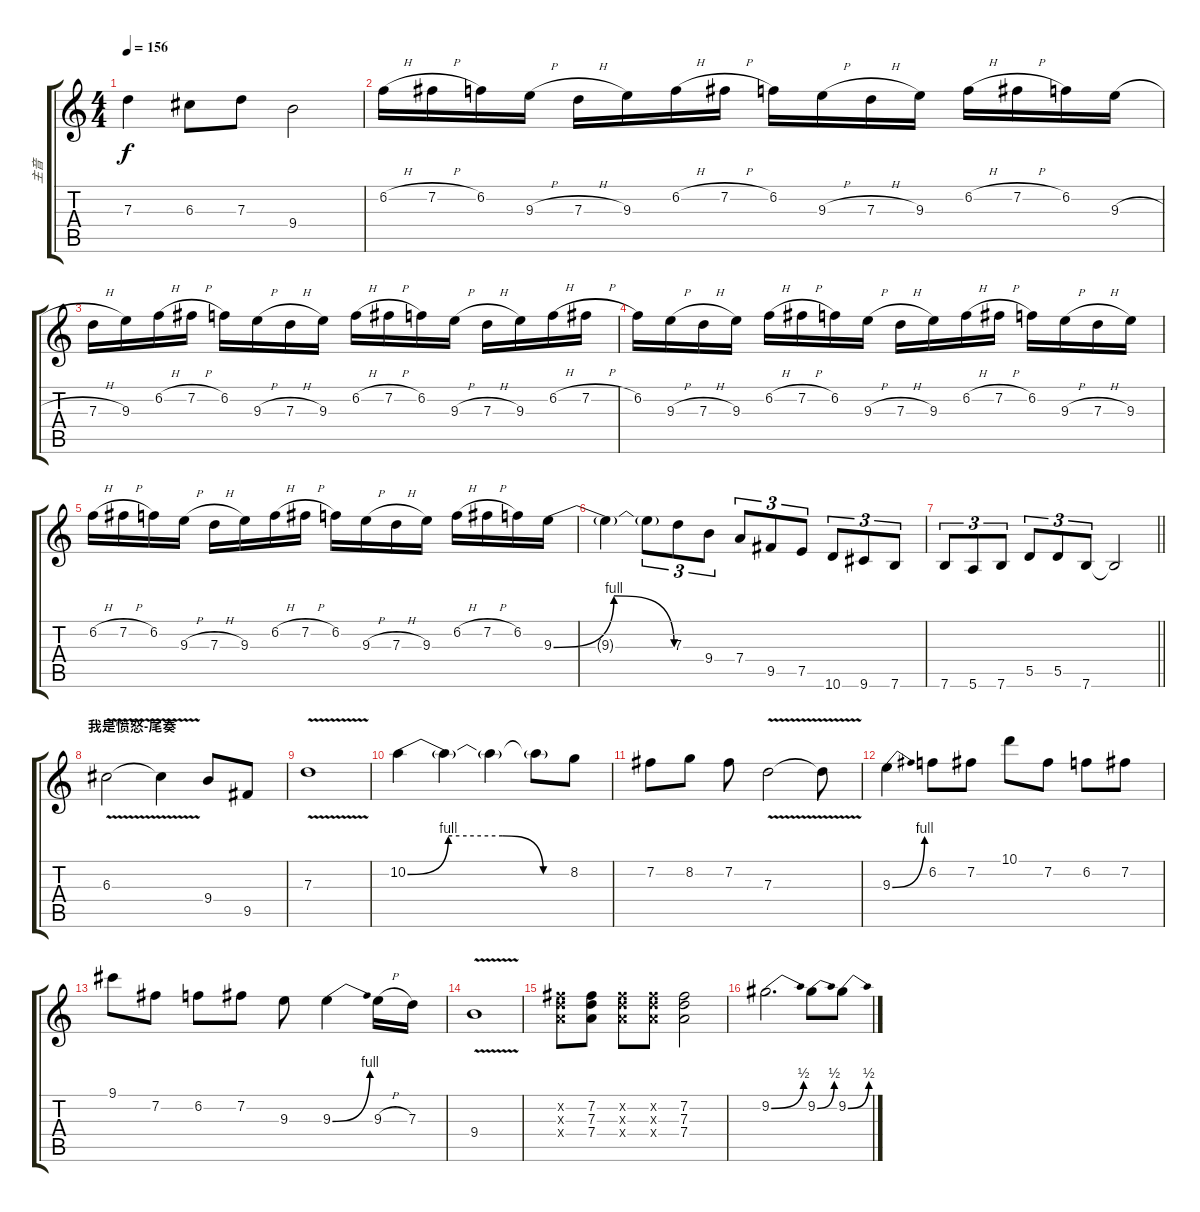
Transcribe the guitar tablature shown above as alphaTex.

\track ("主音" "主音") {instrument overdrivenguitar}
\staff {score tabs}
\tuning (E4 B3 G3 D3 A2 E2) {hide}
\ts (4 4)
\tempo 156
\clef g2
\ks c
7.3.4{dy f} 6.3.8 7.3.8 9.4.2 |
6.2{h}.16 7.2{h}.16 6.2.16 9.3{h}.16 7.3{h}.16 9.3.16 6.2{h}.16 7.2{h}.16 6.2.16 9.3{h}.16 7.3{h}.16 9.3.16 6.2{h}.16 7.2{h}.16 6.2.16 9.3{h}.16 |
7.3{h}.16 9.3.16 6.2{h}.16 7.2{h}.16 6.2.16 9.3{h}.16 7.3{h}.16 9.3.16 6.2{h}.16 7.2{h}.16 6.2.16 9.3{h}.16 7.3{h}.16 9.3.16 6.2{h}.16 7.2{h}.16 |
6.2.16 9.3{h}.16 7.3{h}.16 9.3.16 6.2{h}.16 7.2{h}.16 6.2.16 9.3{h}.16 7.3{h}.16 9.3.16 6.2{h}.16 7.2{h}.16 6.2.16 9.3{h}.16 7.3{h}.16 9.3.16 |
6.2{h}.16 7.2{h}.16 6.2.16 9.3{h}.16 7.3{h}.16 9.3.16 6.2{h}.16 7.2{h}.16 6.2.16 9.3{h}.16 7.3{h}.16 9.3.16 6.2{h}.16 7.2{h}.16 6.2.16 9.3{be (bendrelease 0 0 15 4 45 4 60 0)}.16 |
9.3{t}.4 9.3{t}.8{tu (3 2)} 7.3.8{tu (3 2)} 9.4.8{tu (3 2)} 7.4.8{tu (3 2)} 9.5.8{tu (3 2)} 7.5.8{tu (3 2)} 10.6.8{tu (3 2)} 9.6.8{tu (3 2)} 7.6.8{tu (3 2)} |
\barLineRight lightlight
7.6.8{tu (3 2)} 5.6.8{tu (3 2)} 7.6.8{tu (3 2)} 5.5.8{tu (3 2)} 5.5.8{tu (3 2)} 7.6.8{tu (3 2)} 7.6{t}.2 |
\section ("" "我是愤怒-尾奏")
6.3{v}.2 6.3{t}.4 9.4.8 9.5.8 |
7.3{v}.1 |
10.2{be (custom 0 0 15 4 35 4 50 0 60 0)}.4 10.2{t}.4 10.2{t}.4 10.2{t}.8 8.2.8 |
7.2.8 8.2.8 7.2.8 7.3{v}.2 7.3{t}.8 |
9.3{be (bend 0 0 60 4)}.4 6.2.8 7.2.8 10.1.8 7.2.8 6.2.8 7.2.8 |
9.1.8 7.2.8 6.2.8 7.2.8 9.3.8 9.3{be (bend 0 0 60 4)}.4 9.3{h}.16 7.3.16 |
9.4{v}.1 |
(7.2{x} 7.3{x} 7.4{x}).8 (7.2 7.3 7.4).8 (7.2{x} 7.3{x} 7.4{x}).8 (7.2{x} 7.3{x} 7.4{x}).8 (7.2 7.3 7.4).2 |
9.2{be (bend 0 0 60 2)}.2{d} 9.2{be (bend 0 0 60 2)}.8 9.2{be (bend 0 0 60 2)}.8
